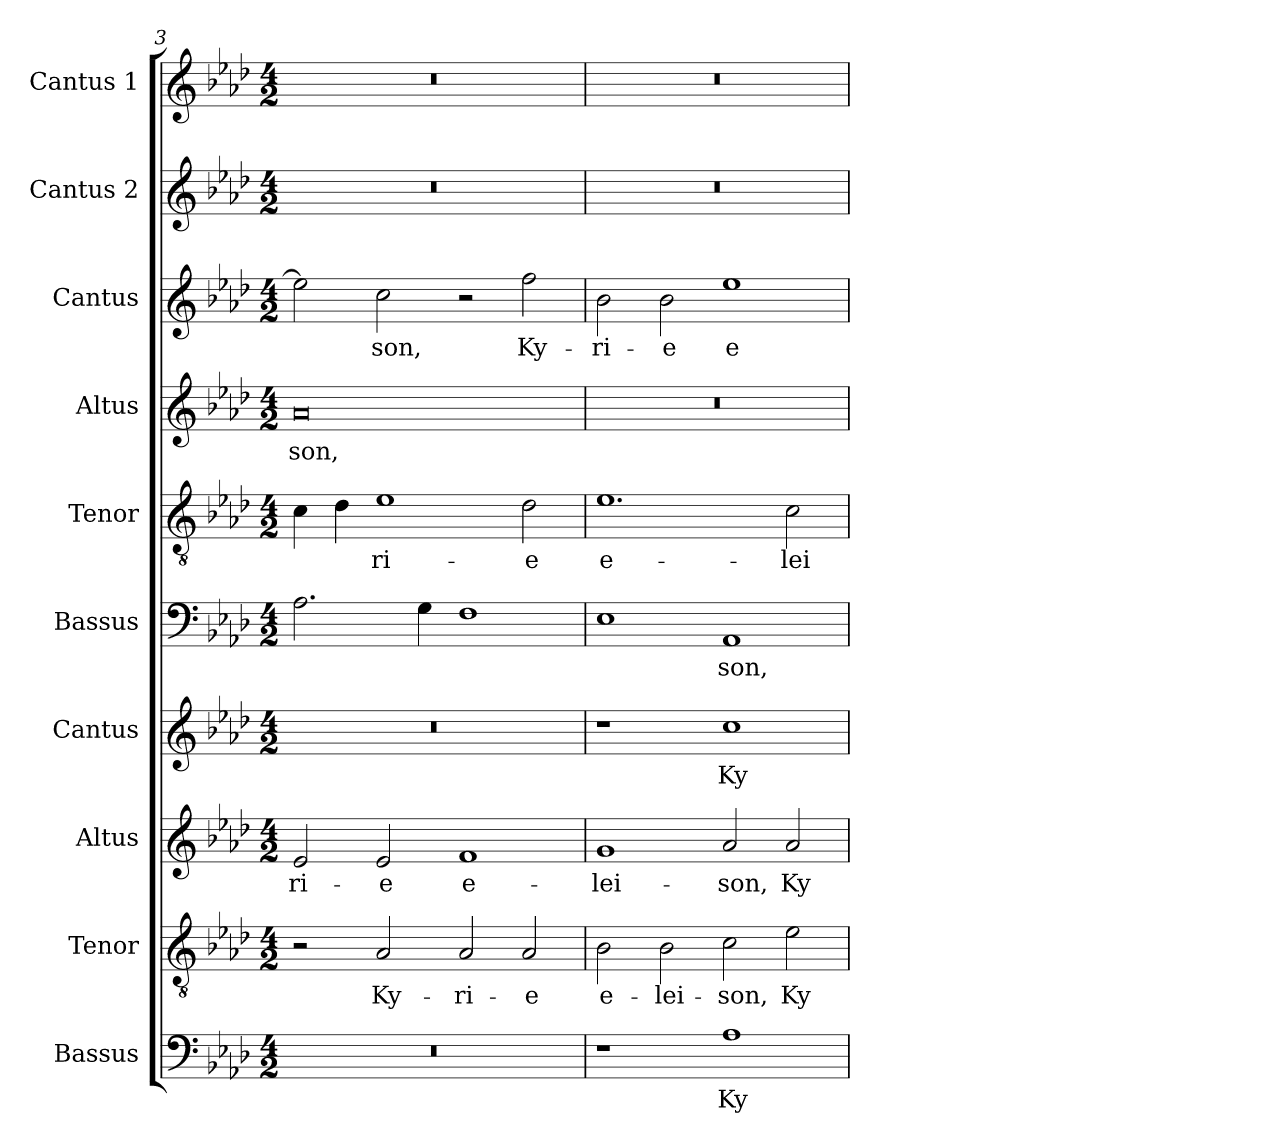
**kern	**text	**kern	**text	**kern	**text	**kern	**text	**kern	**text	**kern	**text	**kern	**text	**kern	**text	**kern	**kern
*part10	*part10	*part9	*part9	*part8	*part8	*part7	*part7	*part6	*part6	*part5	*part5	*part4	*part4	*part3	*part3	*part2	*part1
*staff10	*staff10	*staff9	*staff9	*staff8	*staff8	*staff7	*staff7	*staff6	*staff6	*staff5	*staff5	*staff4	*staff4	*staff3	*staff3	*staff2	*staff1
*I"Bassus	*	*I"Tenor	*	*I"Altus	*	*I"Cantus	*	*I"Bassus	*	*I"Tenor	*	*I"Altus	*	*I"Cantus	*	*I"Cantus 2	*I"Cantus 1
*	*	*	*	*	*	*	*	*	*	*	*	*	*	*	*	*I'Cant.	*I'Cant.
*clefF4	*	*clefGv2	*	*clefG2	*	*clefG2	*	*clefF4	*	*clefGv2	*	*clefG2	*	*clefG2	*	*clefG2	*clefG2
*	*	*ITrd7c12	*	*ITrd7c12	*	*	*	*	*	*ITrd7c12	*	*ITrd7c12	*	*	*	*	*
*k[b-e-a-d-]	*	*k[b-e-a-d-]	*	*k[b-e-a-d-]	*	*k[b-e-a-d-]	*	*k[b-e-a-d-]	*	*k[b-e-a-d-]	*	*k[b-e-a-d-]	*	*k[b-e-a-d-]	*	*k[b-e-a-d-]	*k[b-e-a-d-]
*A-:	*	*A-:	*	*A-:	*	*A-:	*	*A-:	*	*A-:	*	*A-:	*	*A-:	*	*A-:	*A-:
*M4/2	*	*M4/2	*	*M4/2	*	*M4/2	*	*M4/2	*	*M4/2	*	*M4/2	*	*M4/2	*	*M4/2	*M4/2
=3	=3	=3	=3	=3	=3	=3	=3	=3	=3	=3	=3	=3	=3	=3	=3	=3	=3
!LO:N:vis=1	!	!	!	!	!	!	!	!	!	!	!	!	!	!	!	!	!
!	!	!	!	!	!LO:LY:b:color=#000000	!LO:N:vis=1	!	!	!	!	!	!	!	!	!	!	!
!	!	!	!	!	!	!	!	!	!	!	!	!	!LO:LY:b:color=#000000	!	!	!LO:N:vis=1	!LO:N:vis=1
0r	.	2r	.	2E-i/	-ri-	0r	.	2.A-i\	.	4Ci\	.	0A-i	-son,	2ee-i\]	.	0r	0r
.	.	.	.	.	.	.	.	.	.	4D-i\	.	.	.	.	.	.	.
!	!	!	!LO:LY:b:color=#000000	!	!	!	!	!	!	!	!	!	!	!	!	!	!
!	!	!	!	!	!LO:LY:b:color=#000000	!	!	!	!	!	!	!	!	!	!	!	!
!	!	!	!	!	!	!	!	!	!	!	!LO:LY:b:color=#000000	!	!	!	!	!	!
!	!	!	!	!	!	!	!	!	!	!	!	!	!	!	!LO:LY:b:color=#000000	!	!
.	.	2AA-i/	Ky-	2E-i/	-e	.	.	.	.	1E-i	-ri-	.	.	2cci\	-son,	.	.
.	.	.	.	.	.	.	.	4Gi\	.	.	.	.	.	.	.	.	.
!	!	!	!LO:LY:b:color=#000000	!	!	!	!	!	!	!	!	!	!	!	!	!	!
!	!	!	!	!	!LO:LY:b:color=#000000	!	!	!	!	!	!	!	!	!	!	!	!
.	.	2AA-i/	-ri-	1Fi	e-	.	.	1Fi	.	.	.	.	.	2r	.	.	.
!	!	!	!LO:LY:b:color=#000000	!	!	!	!	!	!	!	!	!	!	!	!	!	!
!	!	!	!	!	!	!	!	!	!	!	!LO:LY:b:color=#000000	!	!	!	!	!	!
!	!	!	!	!	!	!	!	!	!	!	!	!	!	!	!LO:LY:b:color=#000000	!	!
.	.	2AA-i/	-e	.	.	.	.	.	.	2D-i\	-e	.	.	2ffi\	Ky-	.	.
=4	=4	=4	=4	=4	=4	=4	=4	=4	=4	=4	=4	=4	=4	=4	=4	=4	=4
!	!	!	!LO:LY:b:color=#000000	!	!	!	!	!	!	!	!	!	!	!	!	!	!
!	!	!	!	!	!LO:LY:b:color=#000000	!	!	!	!	!	!	!	!	!	!	!	!
!	!	!	!	!	!	!	!	!	!	!	!LO:LY:b:color=#000000	!LO:N:vis=1	!	!	!	!	!
!	!	!	!	!	!	!	!	!	!	!	!	!	!	!	!LO:LY:b:color=#000000	!LO:N:vis=1	!LO:N:vis=1
1r	.	2BB-i\	e-	1Gi	-lei-	1r	.	1E-i	.	1.E-i	e-	0r	.	2b-i\	-ri-	0r	0r
!	!	!	!LO:LY:b:color=#000000	!	!	!	!	!	!	!	!	!	!	!	!	!	!
!	!	!	!	!	!	!	!	!	!	!	!	!	!	!	!LO:LY:b:color=#000000	!	!
.	.	2BB-i\	-lei-	.	.	.	.	.	.	.	.	.	.	2b-i\	-e	.	.
!	!LO:LY:b:color=#000000	!	!	!	!	!	!	!	!	!	!	!	!	!	!	!	!
!	!	!	!LO:LY:b:color=#000000	!	!	!	!	!	!	!	!	!	!	!	!	!	!
!	!	!	!	!	!LO:LY:b:color=#000000	!	!	!	!	!	!	!	!	!	!	!	!
!	!	!	!	!	!	!	!LO:LY:b:color=#000000	!	!	!	!	!	!	!	!	!	!
!	!	!	!	!	!	!	!	!	!LO:LY:b:color=#000000	!	!	!	!	!	!	!	!
!	!	!	!	!	!	!	!	!	!	!	!	!	!	!	!LO:LY:b:color=#000000	!	!
1A-i	Ky-	2Ci\	-son,	2A-i/	-son,	1cci	Ky-	1AA-i	-son,	.	.	.	.	1ee-i	e-	.	.
!	!	!	!LO:LY:b:color=#000000	!	!	!	!	!	!	!	!	!	!	!	!	!	!
!	!	!	!	!	!LO:LY:b:color=#000000	!	!	!	!	!	!	!	!	!	!	!	!
!	!	!	!	!	!	!	!	!	!	!	!LO:LY:b:color=#000000	!	!	!	!	!	!
.	.	2E-i\	Ky-	2A-i/	Ky-	.	.	.	.	2Ci\	-lei-	.	.	.	.	.	.
=	=	=	=	=	=	=	=	=	=	=	=	=	=	=	=	=	=
*-	*-	*-	*-	*-	*-	*-	*-	*-	*-	*-	*-	*-	*-	*-	*-	*-	*-
